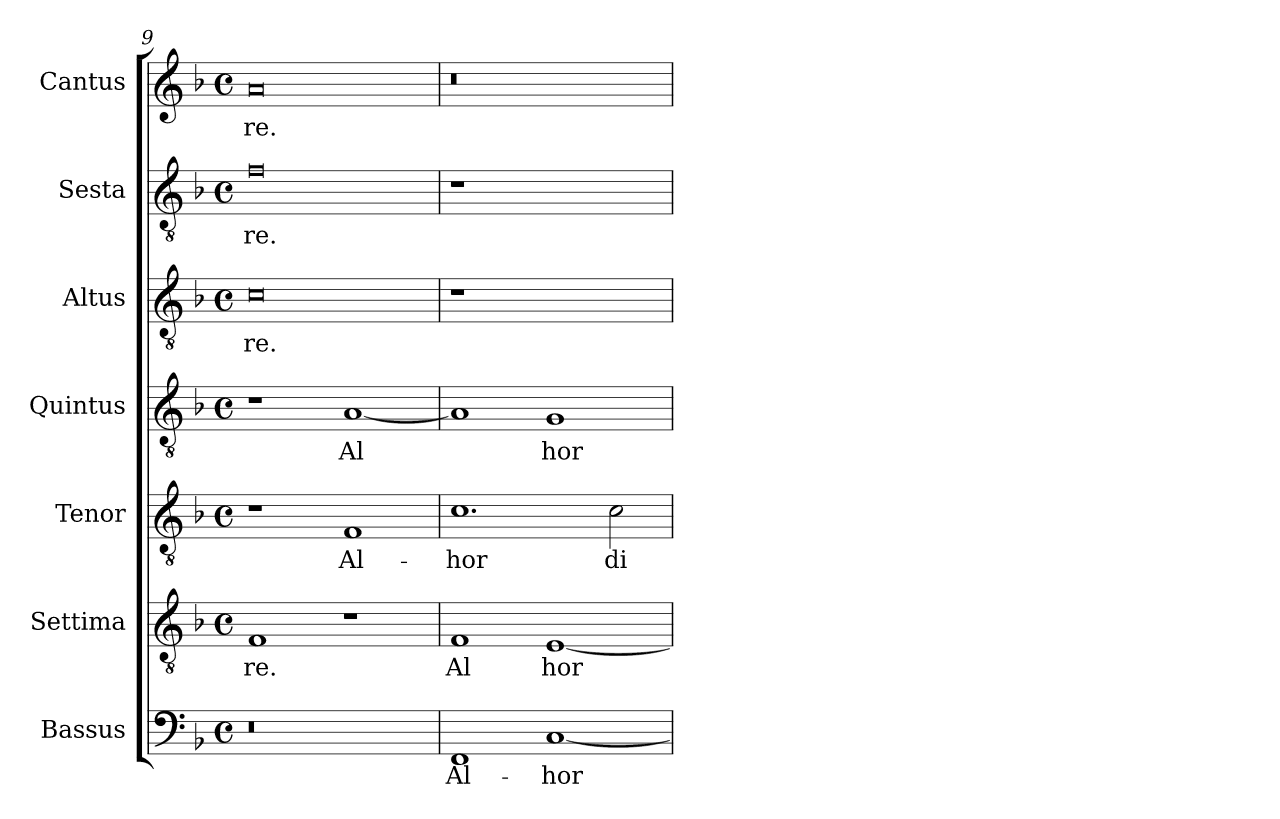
**kern	**text	**kern	**text	**kern	**text	**kern	**text	**kern	**text	**kern	**text	**kern	**text
*part7	*part7	*part6	*part6	*part5	*part5	*part4	*part4	*part3	*part3	*part2	*part2	*part1	*part1
*staff7	*staff7	*staff6	*staff6	*staff5	*staff5	*staff4	*staff4	*staff3	*staff3	*staff2	*staff2	*staff1	*staff1
*I"Bassus	*	*I"Settima	*	*I"Tenor	*	*I"Quintus	*	*I"Altus	*	*I"Sesta	*	*I"Cantus	*
*clefF4	*	*clefGv2	*	*clefGv2	*	*clefGv2	*	*clefGv2	*	*clefGv2	*	*clefG2	*
*k[b-]	*	*k[b-]	*	*k[b-]	*	*k[b-]	*	*k[b-]	*	*k[b-]	*	*k[b-]	*
*F:	*	*F:	*	*F:	*	*F:	*	*F:	*	*F:	*	*F:	*
*M4/4	*	*M4/4	*	*M4/4	*	*M4/4	*	*M4/4	*	*M4/4	*	*M4/4	*
*met(c)	*	*met(c)	*	*met(c)	*	*met(c)	*	*met(c)	*	*met(c)	*	*met(c)	*
=9	=9	=9	=9	=9	=9	=9	=9	=9	=9	=9	=9	=9	=9
!	!	!	!LO:LY:b:cj	!	!	!	!	!	!LO:LY:b:cj	!	!LO:LY:b:cj	!	!LO:LY:b:cj
0r	.	1F	re.	1r	.	1r	.	0c	re.	0f	re.	0a	re.
!	!	!	!	!	!LO:LY:b:cj	!	!LO:LY:b:cj	!	!	!	!	!	!
.	.	1r	.	1F	Al-	[<1A	Al-	.	.	.	.	.	.
=10	=10	=10	=10	=10	=10	=10	=10	=10	=10	=10	=10	=10	=10
!	!LO:LY:b:cj	!	!LO:LY:b:cj	!	!LO:LY:b:cj	!	!LO:LY:b:cj	!	!	!	!	!	!
1FF	Al-	1F	Al	1.c	-hor	1A]	--	1r	.	1r	.	0r	.
!	!LO:LY:b:cj	!	!LO:LY:b:cj	!	!	!	!LO:LY:b:cj	!	!	!	!	!	!
[<1C	-hor	[<1E	hor	.	.	1G	-hor	1ryy	.	1ryy	.	.	.
!	!	!	!	!	!LO:LY:b:cj	!	!	!	!	!	!	!	!
.	.	.	.	2c\	di	.	.	.	.	.	.	.	.
=	=	=	=	=	=	=	=	=	=	=	=	=	=
*-	*-	*-	*-	*-	*-	*-	*-	*-	*-	*-	*-	*-	*-
